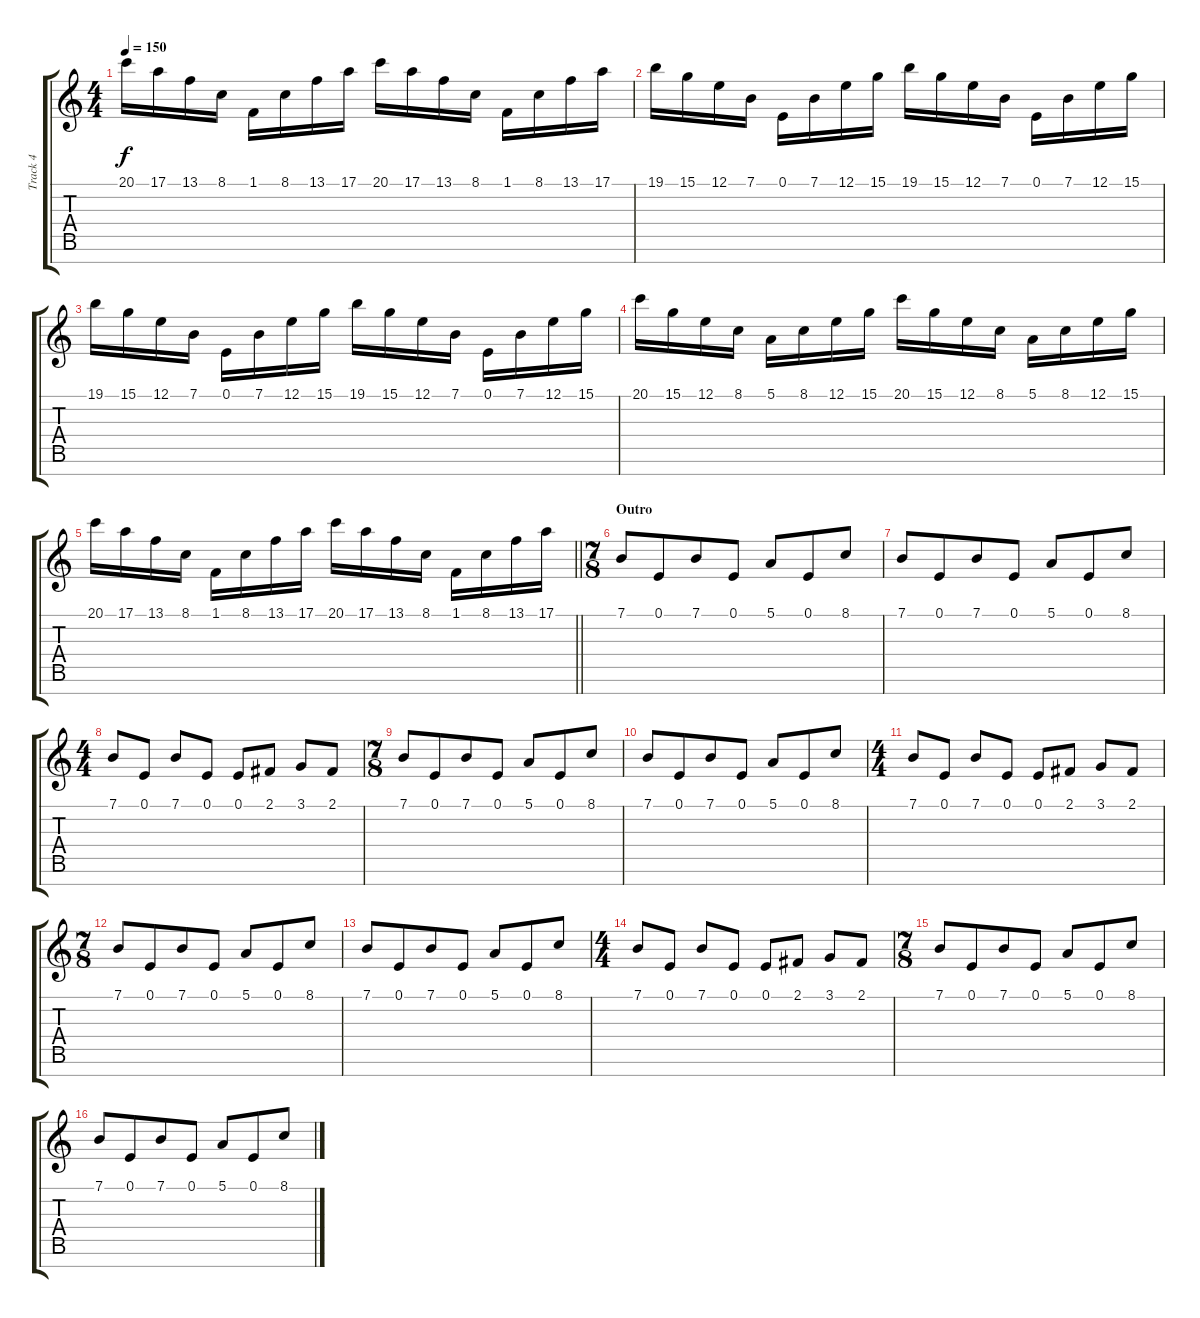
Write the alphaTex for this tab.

\track ("Track 4" "Track 4") {instrument lead2sawtooth}
\staff {score tabs}
\tuning (E4 B3 G3 D3 A2 E2 B1) {hide}
\ts (4 4)
\tempo 150
\clef g2
\ks c
20.1.16{dy f} 17.1.16 13.1.16 8.1.16 1.1.16 8.1.16 13.1.16 17.1.16 20.1.16 17.1.16 13.1.16 8.1.16 1.1.16 8.1.16 13.1.16 17.1.16 |
19.1.16 15.1.16 12.1.16 7.1.16 0.1.16 7.1.16 12.1.16 15.1.16 19.1.16 15.1.16 12.1.16 7.1.16 0.1.16 7.1.16 12.1.16 15.1.16 |
19.1.16 15.1.16 12.1.16 7.1.16 0.1.16 7.1.16 12.1.16 15.1.16 19.1.16 15.1.16 12.1.16 7.1.16 0.1.16 7.1.16 12.1.16 15.1.16 |
20.1.16 15.1.16 12.1.16 8.1.16 5.1.16 8.1.16 12.1.16 15.1.16 20.1.16 15.1.16 12.1.16 8.1.16 5.1.16 8.1.16 12.1.16 15.1.16 |
\barLineRight lightlight
20.1.16 17.1.16 13.1.16 8.1.16 1.1.16 8.1.16 13.1.16 17.1.16 20.1.16 17.1.16 13.1.16 8.1.16 1.1.16 8.1.16 13.1.16 17.1.16 |
\ts (7 8)
\section ("" "Outro")
7.1.8 0.1.8 7.1.8 0.1.8 5.1.8 0.1.8 8.1.8 |
7.1.8 0.1.8 7.1.8 0.1.8 5.1.8 0.1.8 8.1.8 |
\ts (4 4)
7.1.8 0.1.8 7.1.8 0.1.8 0.1.8 2.1.8 3.1.8 2.1.8 |
\ts (7 8)
7.1.8 0.1.8 7.1.8 0.1.8 5.1.8 0.1.8 8.1.8 |
7.1.8 0.1.8 7.1.8 0.1.8 5.1.8 0.1.8 8.1.8 |
\ts (4 4)
7.1.8 0.1.8 7.1.8 0.1.8 0.1.8 2.1.8 3.1.8 2.1.8 |
\ts (7 8)
7.1.8 0.1.8 7.1.8 0.1.8 5.1.8 0.1.8 8.1.8 |
7.1.8 0.1.8 7.1.8 0.1.8 5.1.8 0.1.8 8.1.8 |
\ts (4 4)
7.1.8 0.1.8 7.1.8 0.1.8 0.1.8 2.1.8 3.1.8 2.1.8 |
\ts (7 8)
7.1.8 0.1.8 7.1.8 0.1.8 5.1.8 0.1.8 8.1.8 |
7.1.8 0.1.8 7.1.8 0.1.8 5.1.8 0.1.8 8.1.8
